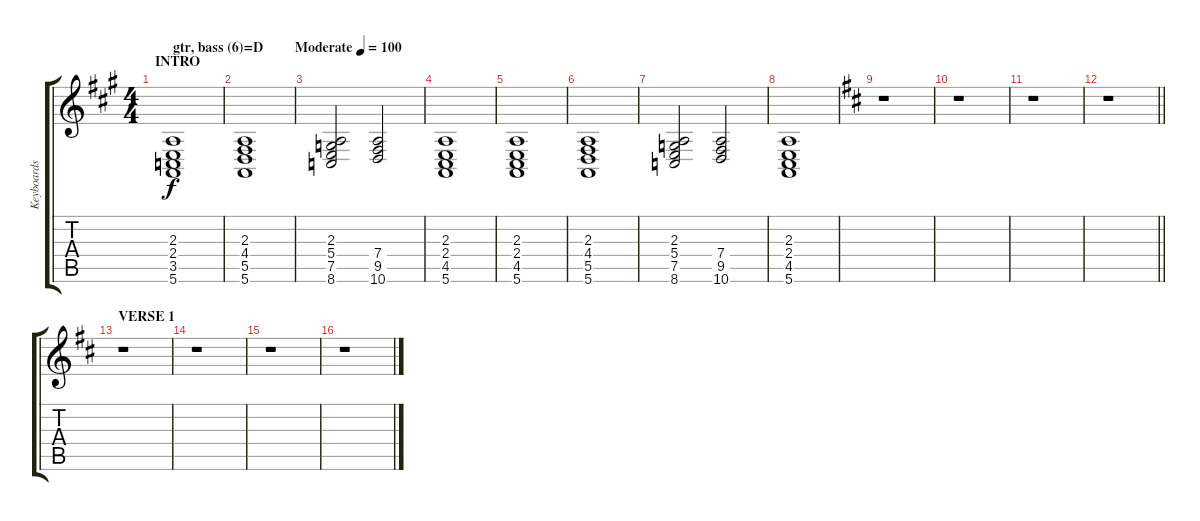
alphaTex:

\track ("Keyboards" "Keyboards") {instrument drawbarorgan}
\staff {score tabs}
\tuning (E4 B3 G3 D3 A2 E2) {hide}
\ts (4 4)
\section ("" "INTRO")
\tempo (100 "gtr, bass (6)=D         Moderate")
\clef g2
\ks a
(2.3 2.4 3.5 5.6).1{dy f instrument drawbarorgan} |
(2.3 4.4 5.5 5.6).1 |
(2.3 5.4 7.5 8.6).2 (7.4 9.5 10.6).2 |
(2.3 2.4 4.5 5.6).1 |
(2.3 2.4 4.5 5.6).1 |
(2.3 4.4 5.5 5.6).1 |
(2.3 5.4 7.5 8.6).2 (7.4 9.5 10.6).2 |
(2.3 2.4 4.5 5.6).1 |
\ks d
r.1 |
r.1 |
r.1 |
\barLineRight lightlight
r.1 |
\section ("" "VERSE 1")
r.1 |
r.1 |
r.1 |
r.1
